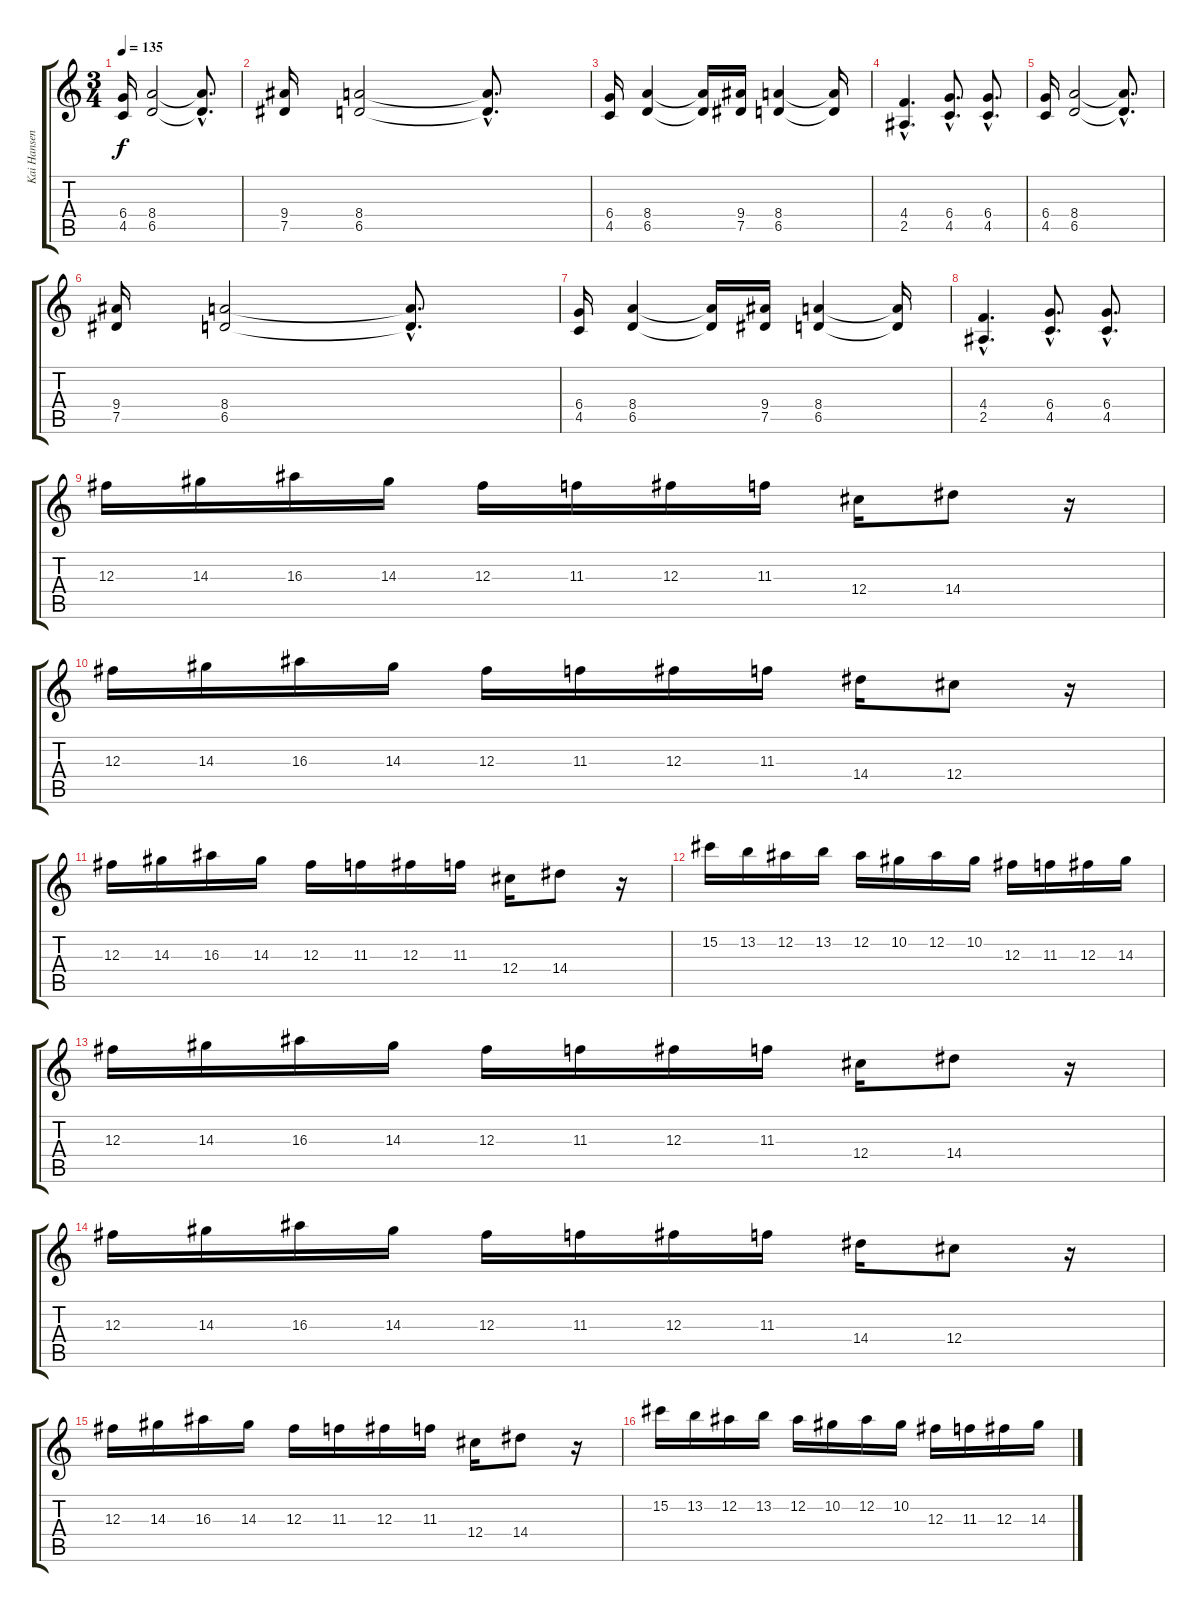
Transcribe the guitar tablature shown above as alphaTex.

\track ("Kai Hansen" "Kai Hansen") {instrument overdrivenguitar}
\staff {score tabs}
\tuning (Eb4 Bb3 Gb3 Db3 Ab2 Eb2) {hide}
\ts (3 4)
\tempo 135
\clef g2
\ks c
(6.4 4.5).16{dy f} (8.4 6.5).2 (8.4{hac t} 6.5{hac t}).8{d} |
(9.4 7.5).16 (8.4 6.5).2 (8.4{hac t} 6.5{hac t}).8{d} |
(6.4 4.5).16 (8.4 6.5).4 (8.4{t} 6.5{t}).16 (9.4 7.5).16 (8.4 6.5).4 (8.4{t} 6.5{t}).16 |
(4.4{hac} 2.5{hac}).4{d} (6.4{hac} 4.5{hac}).8{d} (6.4{hac} 4.5{hac}).8{d} |
(6.4 4.5).16 (8.4 6.5).2 (8.4{hac t} 6.5{hac t}).8{d} |
(9.4 7.5).16 (8.4 6.5).2 (8.4{hac t} 6.5{hac t}).8{d} |
(6.4 4.5).16 (8.4 6.5).4 (8.4{t} 6.5{t}).16 (9.4 7.5).16 (8.4 6.5).4 (8.4{t} 6.5{t}).16 |
(4.4{hac} 2.5{hac}).4{d} (6.4{hac} 4.5{hac}).8{d} (6.4{hac} 4.5{hac}).8{d} |
12.3.16 14.3.16 16.3.16 14.3.16 12.3.16 11.3.16 12.3.16 11.3.16 12.4.16 14.4.8 r.16 |
12.3.16 14.3.16 16.3.16 14.3.16 12.3.16 11.3.16 12.3.16 11.3.16 14.4.16 12.4.8 r.16 |
12.3.16 14.3.16 16.3.16 14.3.16 12.3.16 11.3.16 12.3.16 11.3.16 12.4.16 14.4.8 r.16 |
15.2.16 13.2.16 12.2.16 13.2.16 12.2.16 10.2.16 12.2.16 10.2.16 12.3.16 11.3.16 12.3.16 14.3.16 |
12.3.16 14.3.16 16.3.16 14.3.16 12.3.16 11.3.16 12.3.16 11.3.16 12.4.16 14.4.8 r.16 |
12.3.16 14.3.16 16.3.16 14.3.16 12.3.16 11.3.16 12.3.16 11.3.16 14.4.16 12.4.8 r.16 |
12.3.16 14.3.16 16.3.16 14.3.16 12.3.16 11.3.16 12.3.16 11.3.16 12.4.16 14.4.8 r.16 |
15.2.16 13.2.16 12.2.16 13.2.16 12.2.16 10.2.16 12.2.16 10.2.16 12.3.16 11.3.16 12.3.16 14.3.16
